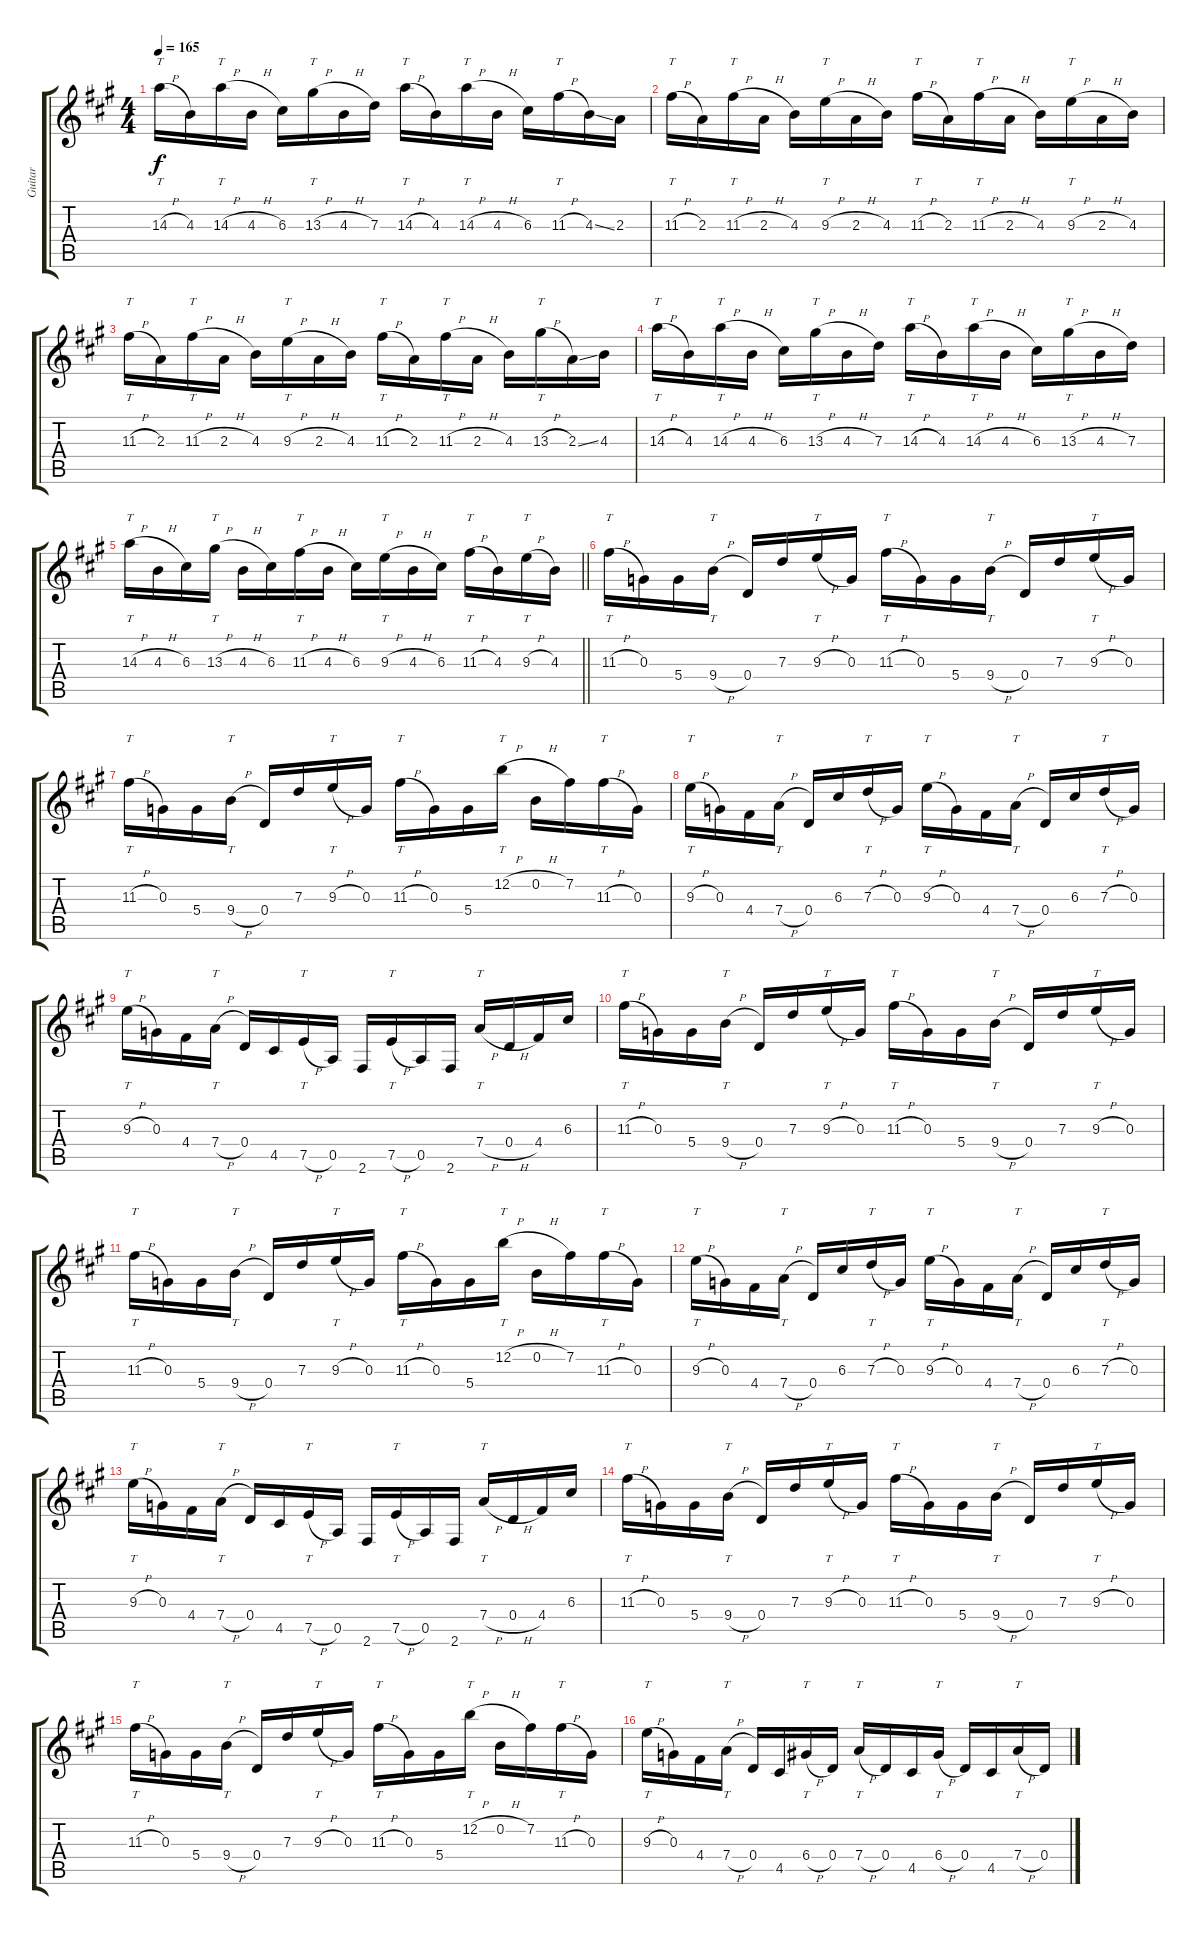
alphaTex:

\track ("Guitar" "Guitar") {instrument distortionguitar}
\staff {score tabs}
\tuning (E4 B3 G3 D3 A2 E2) {hide}
\ts (4 4)
\tempo 165
\clef g2
\ks a
14.3{h}.16{tt dy f} 4.3.16 14.3{h}.16{tt} 4.3{h}.16 6.3.16 13.3{h}.16{tt} 4.3{h}.16 7.3.16 14.3{h}.16{tt} 4.3.16 14.3{h}.16{tt} 4.3{h}.16 6.3.16 11.3{h}.16{tt} 4.3{ss}.16 2.3.16 |
11.3{h}.16{tt} 2.3.16 11.3{h}.16{tt} 2.3{h}.16 4.3.16 9.3{h}.16{tt} 2.3{h}.16 4.3.16 11.3{h}.16{tt} 2.3.16 11.3{h}.16{tt} 2.3{h}.16 4.3.16 9.3{h}.16{tt} 2.3{h}.16 4.3.16 |
11.3{h}.16{tt} 2.3.16 11.3{h}.16{tt} 2.3{h}.16 4.3.16 9.3{h}.16{tt} 2.3{h}.16 4.3.16 11.3{h}.16{tt} 2.3.16 11.3{h}.16{tt} 2.3{h}.16 4.3.16 13.3{h}.16{tt} 2.3{ss}.16 4.3.16 |
14.3{h}.16{tt} 4.3.16 14.3{h}.16{tt} 4.3{h}.16 6.3.16 13.3{h}.16{tt} 4.3{h}.16 7.3.16 14.3{h}.16{tt} 4.3.16 14.3{h}.16{tt} 4.3{h}.16 6.3.16 13.3{h}.16{tt} 4.3{h}.16 7.3.16 |
\barLineRight lightlight
14.3{h}.16{tt} 4.3{h}.16 6.3.16 13.3{h}.16{tt} 4.3{h}.16 6.3.16 11.3{h}.16{tt} 4.3{h}.16 6.3.16 9.3{h}.16{tt} 4.3{h}.16 6.3.16 11.3{h}.16{tt} 4.3.16 9.3{h}.16{tt} 4.3.16 |
11.3{h}.16{tt} 0.3.16 5.4.16 9.4{h}.16{tt} 0.4.16 7.3.16 9.3{h}.16{tt} 0.3.16 11.3{h}.16{tt} 0.3.16 5.4.16 9.4{h}.16{tt} 0.4.16 7.3.16 9.3{h}.16{tt} 0.3.16 |
11.3{h}.16{tt} 0.3.16 5.4.16 9.4{h}.16{tt} 0.4.16 7.3.16 9.3{h}.16{tt} 0.3.16 11.3{h}.16{tt} 0.3.16 5.4.16 12.2{h}.16{tt} 0.2{h}.16 7.2.16 11.3{h}.16{tt} 0.3.16 |
9.3{h}.16{tt} 0.3.16 4.4.16 7.4{h}.16{tt} 0.4.16 6.3.16 7.3{h}.16{tt} 0.3.16 9.3{h}.16{tt} 0.3.16 4.4.16 7.4{h}.16{tt} 0.4.16 6.3.16 7.3{h}.16{tt} 0.3.16 |
9.3{h}.16{tt} 0.3.16 4.4.16 7.4{h}.16{tt} 0.4.16 4.5.16 7.5{h}.16{tt} 0.5.16 2.6.16 7.5{h}.16{tt} 0.5.16 2.6.16 7.4{h}.16{tt} 0.4{h}.16 4.4.16 6.3.16 |
11.3{h}.16{tt} 0.3.16 5.4.16 9.4{h}.16{tt} 0.4.16 7.3.16 9.3{h}.16{tt} 0.3.16 11.3{h}.16{tt} 0.3.16 5.4.16 9.4{h}.16{tt} 0.4.16 7.3.16 9.3{h}.16{tt} 0.3.16 |
11.3{h}.16{tt} 0.3.16 5.4.16 9.4{h}.16{tt} 0.4.16 7.3.16 9.3{h}.16{tt} 0.3.16 11.3{h}.16{tt} 0.3.16 5.4.16 12.2{h}.16{tt} 0.2{h}.16 7.2.16 11.3{h}.16{tt} 0.3.16 |
9.3{h}.16{tt} 0.3.16 4.4.16 7.4{h}.16{tt} 0.4.16 6.3.16 7.3{h}.16{tt} 0.3.16 9.3{h}.16{tt} 0.3.16 4.4.16 7.4{h}.16{tt} 0.4.16 6.3.16 7.3{h}.16{tt} 0.3.16 |
9.3{h}.16{tt} 0.3.16 4.4.16 7.4{h}.16{tt} 0.4.16 4.5.16 7.5{h}.16{tt} 0.5.16 2.6.16 7.5{h}.16{tt} 0.5.16 2.6.16 7.4{h}.16{tt} 0.4{h}.16 4.4.16 6.3.16 |
11.3{h}.16{tt} 0.3.16 5.4.16 9.4{h}.16{tt} 0.4.16 7.3.16 9.3{h}.16{tt} 0.3.16 11.3{h}.16{tt} 0.3.16 5.4.16 9.4{h}.16{tt} 0.4.16 7.3.16 9.3{h}.16{tt} 0.3.16 |
11.3{h}.16{tt} 0.3.16 5.4.16 9.4{h}.16{tt} 0.4.16 7.3.16 9.3{h}.16{tt} 0.3.16 11.3{h}.16{tt} 0.3.16 5.4.16 12.2{h}.16{tt} 0.2{h}.16 7.2.16 11.3{h}.16{tt} 0.3.16 |
9.3{h}.16{tt} 0.3.16 4.4.16 7.4{h}.16{tt} 0.4.16 4.5.16 6.4{h}.16{tt} 0.4.16 7.4{h}.16{tt} 0.4.16 4.5.16 6.4{h}.16{tt} 0.4.16 4.5.16 7.4{h}.16{tt} 0.4.16
